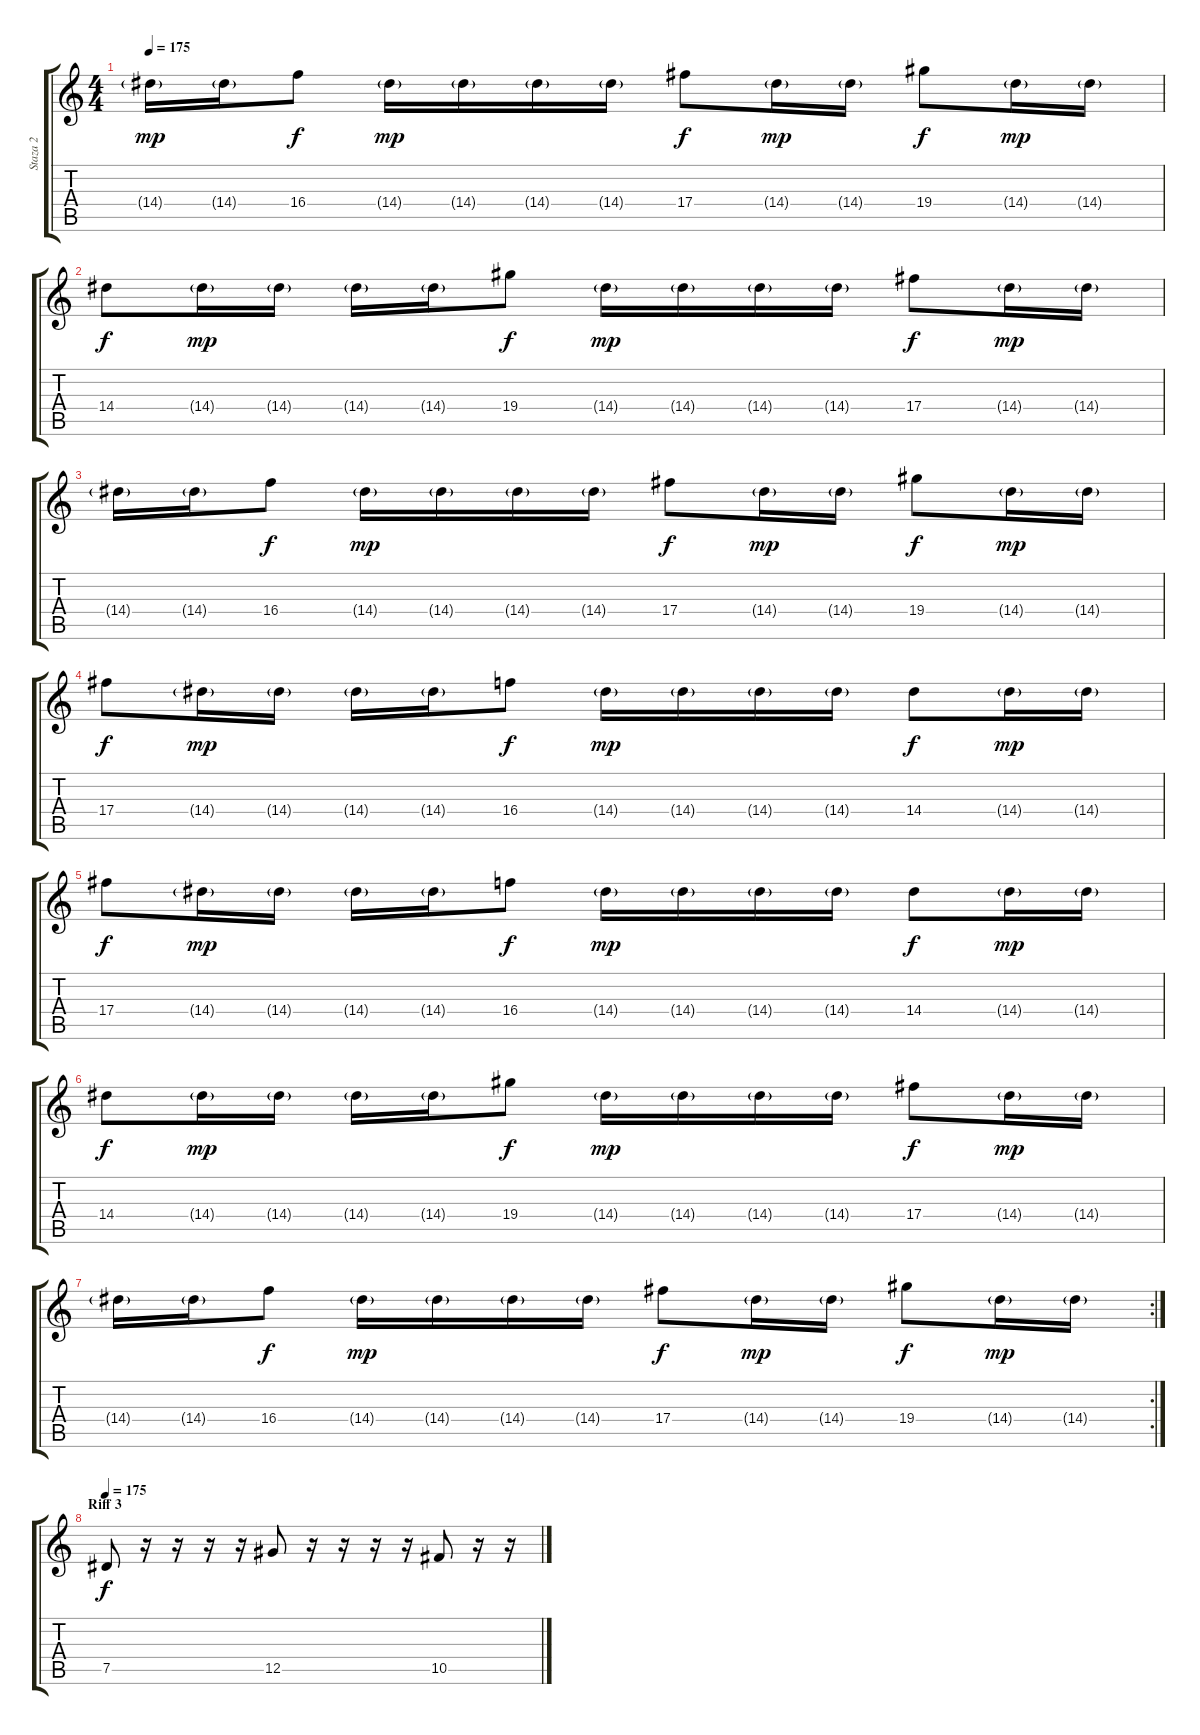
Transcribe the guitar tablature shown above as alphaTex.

\track ("Staza 2" "Staza 2") {instrument distortionguitar}
\staff {score tabs}
\tuning (Eb4 Bb3 Gb3 Db3 Ab2 Eb2) {hide}
\ts (4 4)
\tempo 175
\clef g2
\ks c
14.4{g}.16{dy mp} 14.4{g}.16 16.4.8{dy f} 14.4{g}.16{dy mp} 14.4{g}.16 14.4{g}.16 14.4{g}.16 17.4.8{dy f} 14.4{g}.16{dy mp} 14.4{g}.16 19.4.8{dy f} 14.4{g}.16{dy mp} 14.4{g}.16 |
14.4.8{dy f} 14.4{g}.16{dy mp} 14.4{g}.16 14.4{g}.16 14.4{g}.16 19.4.8{dy f} 14.4{g}.16{dy mp} 14.4{g}.16 14.4{g}.16 14.4{g}.16 17.4.8{dy f} 14.4{g}.16{dy mp} 14.4{g}.16 |
14.4{g}.16 14.4{g}.16 16.4.8{dy f} 14.4{g}.16{dy mp} 14.4{g}.16 14.4{g}.16 14.4{g}.16 17.4.8{dy f} 14.4{g}.16{dy mp} 14.4{g}.16 19.4.8{dy f} 14.4{g}.16{dy mp} 14.4{g}.16 |
17.4.8{dy f} 14.4{g}.16{dy mp} 14.4{g}.16 14.4{g}.16 14.4{g}.16 16.4.8{dy f} 14.4{g}.16{dy mp} 14.4{g}.16 14.4{g}.16 14.4{g}.16 14.4.8{dy f} 14.4{g}.16{dy mp} 14.4{g}.16 |
17.4.8{dy f} 14.4{g}.16{dy mp} 14.4{g}.16 14.4{g}.16 14.4{g}.16 16.4.8{dy f} 14.4{g}.16{dy mp} 14.4{g}.16 14.4{g}.16 14.4{g}.16 14.4.8{dy f} 14.4{g}.16{dy mp} 14.4{g}.16 |
14.4.8{dy f} 14.4{g}.16{dy mp} 14.4{g}.16 14.4{g}.16 14.4{g}.16 19.4.8{dy f} 14.4{g}.16{dy mp} 14.4{g}.16 14.4{g}.16 14.4{g}.16 17.4.8{dy f} 14.4{g}.16{dy mp} 14.4{g}.16 |
\rc 2
14.4{g}.16 14.4{g}.16 16.4.8{dy f} 14.4{g}.16{dy mp} 14.4{g}.16 14.4{g}.16 14.4{g}.16 17.4.8{dy f} 14.4{g}.16{dy mp} 14.4{g}.16 19.4.8{dy f} 14.4{g}.16{dy mp} 14.4{g}.16 |
\section ("" "Riff 3")
\tempo 175
7.5.8{dy f} r.16 r.16 r.16 r.16 12.5.8 r.16 r.16 r.16 r.16 10.5.8 r.16 r.16
